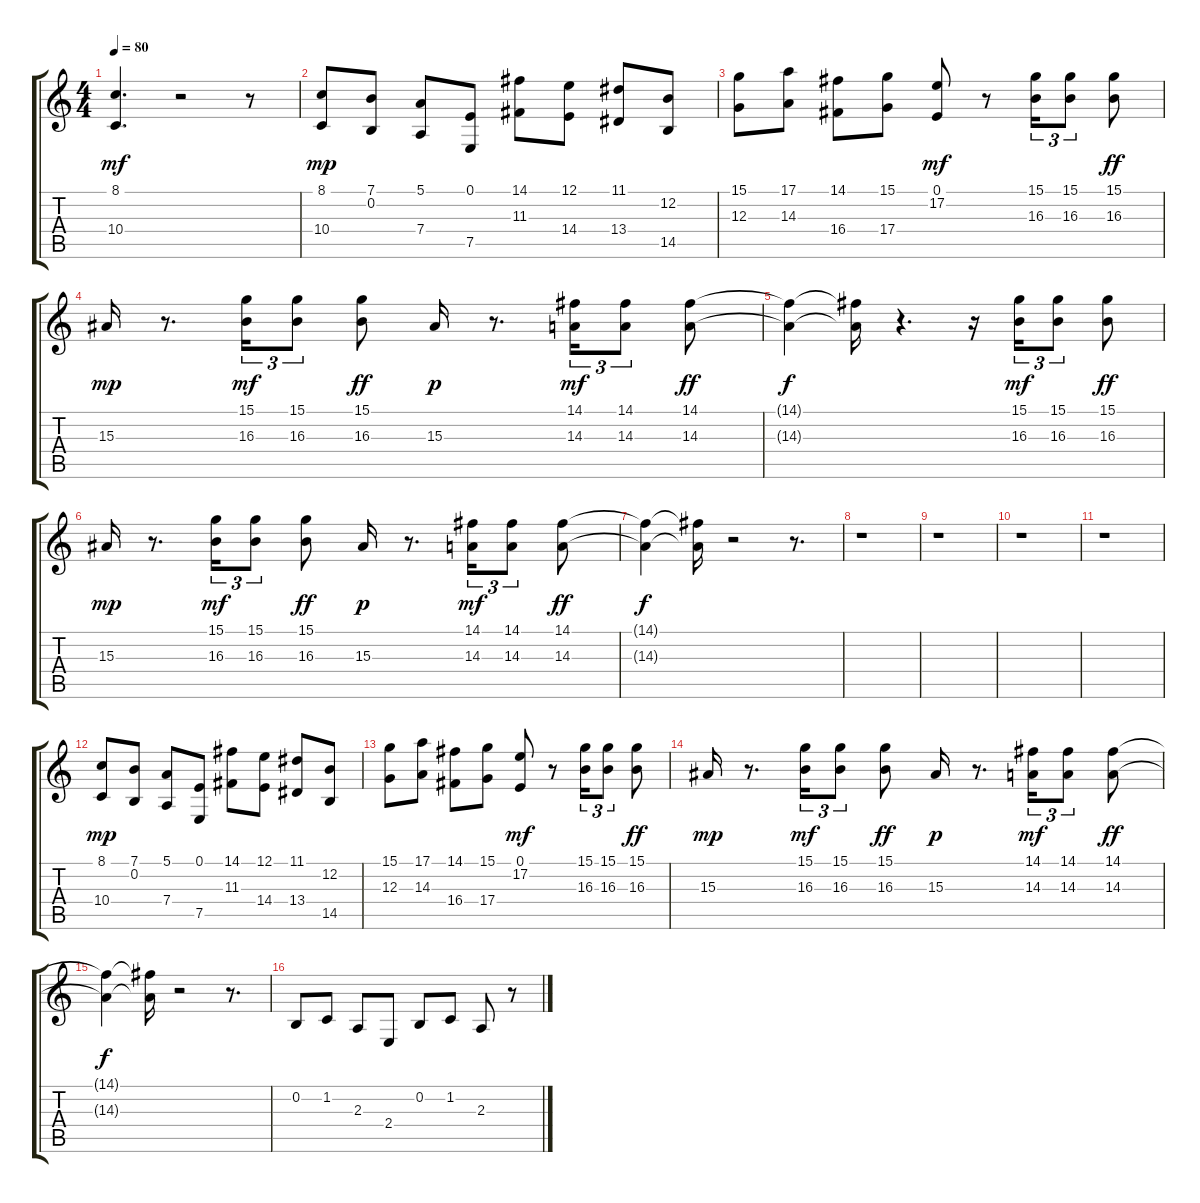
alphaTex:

\track "" {instrument lead8bassandlead}
\staff {score tabs}
\tuning (E4 B3 G3 D3 A2 E2) {hide}
\ts (4 4)
\tempo 80
\clef g2
\ks c
(8.1 10.4).4{d dy mf} r.2 r.8 |
(8.1 10.4).8{dy mp} (7.1 0.2).8 (5.1 7.4).8 (0.1 7.5).8 (14.1 11.3).8 (12.1 14.4).8 (11.1 13.4).8 (12.2 14.5).8 |
(15.1 12.3).8 (17.1 14.3).8 (14.1 16.4).8 (15.1 17.4).8 (0.1 17.2).8{dy mf} r.8 (15.1 16.3).16{tu (3 2)} (15.1 16.3).8{tu (3 2)} (15.1 16.3).8{dy ff} |
15.3.16{dy mp} r.8{d} (15.1 16.3).16{tu (3 2) dy mf} (15.1 16.3).8{tu (3 2)} (15.1 16.3).8{dy ff} 15.3.16{dy p} r.8{d} (14.1 14.3).16{tu (3 2) dy mf} (14.1 14.3).8{tu (3 2)} (14.1 14.3).8{dy ff} |
(14.1{t} 14.3{t}).4{dy f} (14.1{t} 14.3{t}).16 r.4{d} r.16 (15.1 16.3).16{tu (3 2) dy mf} (15.1 16.3).8{tu (3 2)} (15.1 16.3).8{dy ff} |
15.3.16{dy mp} r.8{d} (15.1 16.3).16{tu (3 2) dy mf} (15.1 16.3).8{tu (3 2)} (15.1 16.3).8{dy ff} 15.3.16{dy p} r.8{d} (14.1 14.3).16{tu (3 2) dy mf} (14.1 14.3).8{tu (3 2)} (14.1 14.3).8{dy ff} |
(14.1{t} 14.3{t}).4{dy f} (14.1{t} 14.3{t}).16 r.2 r.8{d} |
r.1 |
r.1 |
r.1 |
r.1 |
(8.1 10.4).8{dy mp} (7.1 0.2).8 (5.1 7.4).8 (0.1 7.5).8 (14.1 11.3).8 (12.1 14.4).8 (11.1 13.4).8 (12.2 14.5).8 |
(15.1 12.3).8 (17.1 14.3).8 (14.1 16.4).8 (15.1 17.4).8 (0.1 17.2).8{dy mf} r.8 (15.1 16.3).16{tu (3 2)} (15.1 16.3).8{tu (3 2)} (15.1 16.3).8{dy ff} |
15.3.16{dy mp} r.8{d} (15.1 16.3).16{tu (3 2) dy mf} (15.1 16.3).8{tu (3 2)} (15.1 16.3).8{dy ff} 15.3.16{dy p} r.8{d} (14.1 14.3).16{tu (3 2) dy mf} (14.1 14.3).8{tu (3 2)} (14.1 14.3).8{dy ff} |
(14.1{t} 14.3{t}).4{dy f} (14.1{t} 14.3{t}).16 r.2 r.8{d} |
0.2.8 1.2.8 2.3.8 2.4.8 0.2.8 1.2.8 2.3.8 r.8
